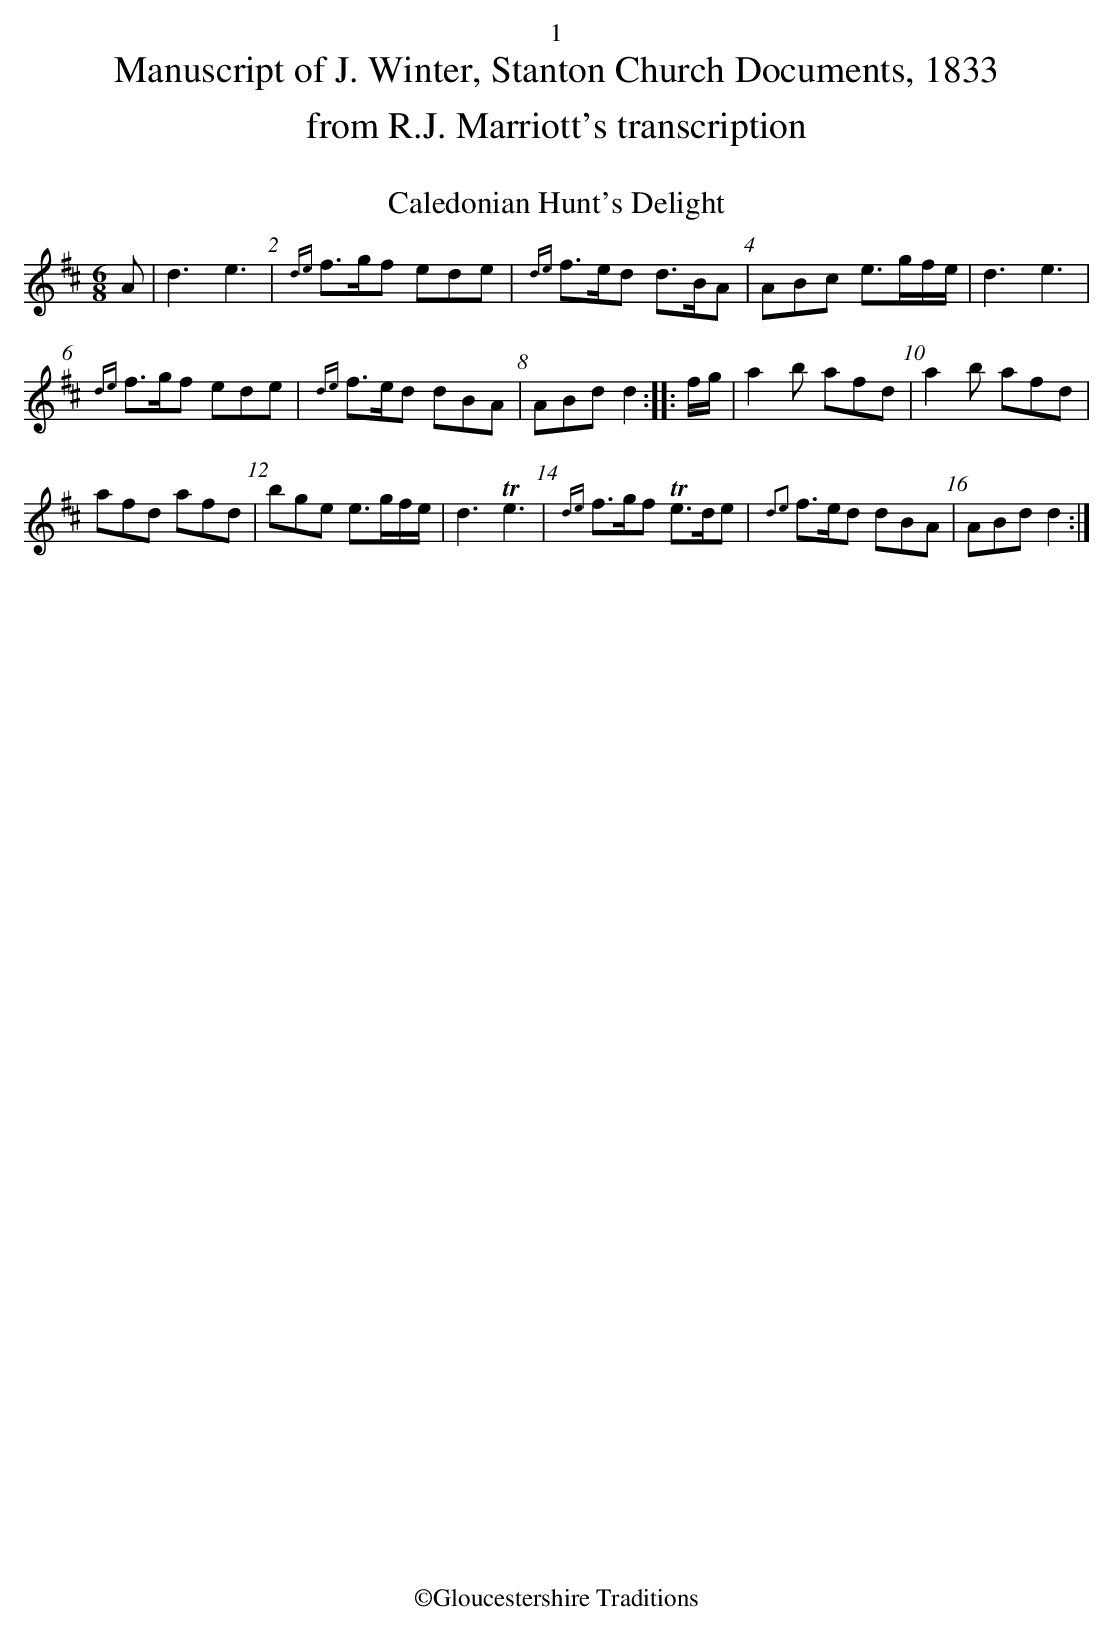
X:1
T:Caledonian Hunt's Delight
M:6/8
L:1/8
K:D
A | d3e3 | {de}f>gf ede | {de}f>ed d>BA | ABc e3/g/f/e/ | d3e3 |
{de}f>gf ede | {de}f>ed dBA | ABd d2::f/g/| a2b afd | a2b afd |
afd afd | bge e3/g/f/e/ | d3 Te3 | {de} f>gf Te>de | {d2e2}f>ed dBA | ABd d2 :|
